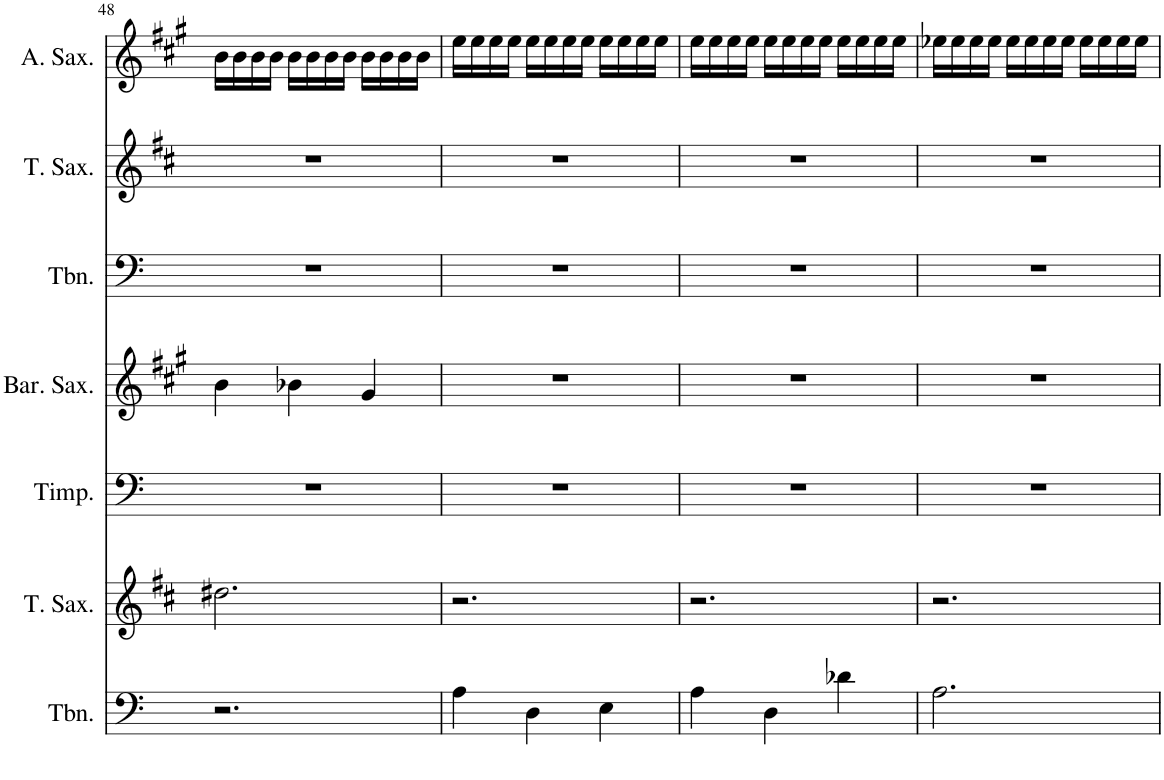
**kern	**kern	**kern	**kern	**kern	**kern	**kern
*part7	*part6	*part5	*part4	*part3	*part2	*part1
*staff7	*staff6	*staff5	*staff4	*staff3	*staff2	*staff1
*I"Trombone	*I"Tenor Saxophone	*I"Timpani	*I"Baritone Saxophone	*I"Trombone	*I"Tenor Saxophone	*I"Alto Saxophone
*I'Tbn.	*I'T. Sax.	*I'Timp.	*I'Bar. Sax.	*I'Tbn.	*I'T. Sax.	*I'A. Sax.
!!LO:PB:g=z
*clefF4	*clefG2	*clefF4	*clefG2	*clefF4	*clefG2	*clefG2
*	*Trd8c14	*	*Trd12c21	*	*Trd8c14	*Trd5c9
*k[]	*k[f#c#]	*k[]	*k[f#c#g#]	*k[]	*k[f#c#]	*k[f#c#g#]
*M3/4	*M3/4	*M3/4	*M3/4	*M3/4	*M3/4	*M3/4
=48	=48	=48	=48	=48	=48	=48
2.r	2.dd#X\	2.r	4b\	2.r	2.r	16b\LL
.	.	.	.	.	.	16b\
.	.	.	.	.	.	16b\
.	.	.	.	.	.	16b\JJ
.	.	.	4b-X\	.	.	16b\LL
.	.	.	.	.	.	16b\
.	.	.	.	.	.	16b\
.	.	.	.	.	.	16b\JJ
.	.	.	4g#/	.	.	16b\LL
.	.	.	.	.	.	16b\
.	.	.	.	.	.	16b\
.	.	.	.	.	.	16b\JJ
=49	=49	=49	=49	=49	=49	=49
4A\	2.r	2.r	2.r	2.r	2.r	16ee\LL
.	.	.	.	.	.	16ee\
.	.	.	.	.	.	16ee\
.	.	.	.	.	.	16ee\JJ
4D\	.	.	.	.	.	16ee\LL
.	.	.	.	.	.	16ee\
.	.	.	.	.	.	16ee\
.	.	.	.	.	.	16ee\JJ
4E\	.	.	.	.	.	16ee\LL
.	.	.	.	.	.	16ee\
.	.	.	.	.	.	16ee\
.	.	.	.	.	.	16ee\JJ
=50	=50	=50	=50	=50	=50	=50
4A\	2.r	2.r	2.r	2.r	2.r	16ee\LL
.	.	.	.	.	.	16ee\
.	.	.	.	.	.	16ee\
.	.	.	.	.	.	16ee\JJ
4D\	.	.	.	.	.	16ee\LL
.	.	.	.	.	.	16ee\
.	.	.	.	.	.	16ee\
.	.	.	.	.	.	16ee\JJ
4d-X\	.	.	.	.	.	16ee\LL
.	.	.	.	.	.	16ee\
.	.	.	.	.	.	16ee\
.	.	.	.	.	.	16ee\JJ
=51	=51	=51	=51	=51	=51	=51
2.A\	2.r	2.r	2.r	2.r	2.r	16ee-X\LL
.	.	.	.	.	.	16ee-\
.	.	.	.	.	.	16ee-\
.	.	.	.	.	.	16ee-\JJ
.	.	.	.	.	.	16ee-\LL
.	.	.	.	.	.	16ee-\
.	.	.	.	.	.	16ee-\
.	.	.	.	.	.	16ee-\JJ
.	.	.	.	.	.	16ee-\LL
.	.	.	.	.	.	16ee-\
.	.	.	.	.	.	16ee-\
.	.	.	.	.	.	16ee-\JJ
=	=	=	=	=	=	=
*-	*-	*-	*-	*-	*-	*-
